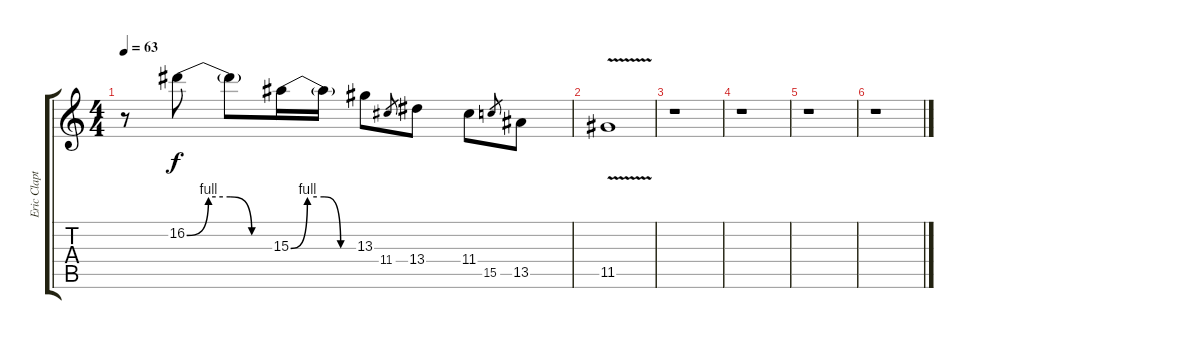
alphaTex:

\track ("Eric Clapton" "Eric Clapt") {instrument overdrivenguitar}
\staff {score tabs}
\tuning (E4 B3 G3 D3 A2 E2) {hide}
\ts (4 4)
\tempo 63
\clef g2
\ks c
r.8{dy f} 16.2{be (custom 0 0 15 4 30 4 45 0 60 0)}.8 16.2{t}.8 15.3{be (custom 0 0 15 4 30 4 45 0 60 0)}.16 15.3{t}.16 13.3.8 11.4.8{gr} 13.4.8 11.4.8 15.5.8{gr} 13.5.8 |
11.5{v}.1 |
r.1 |
r.1 |
r.1 |
r.1
